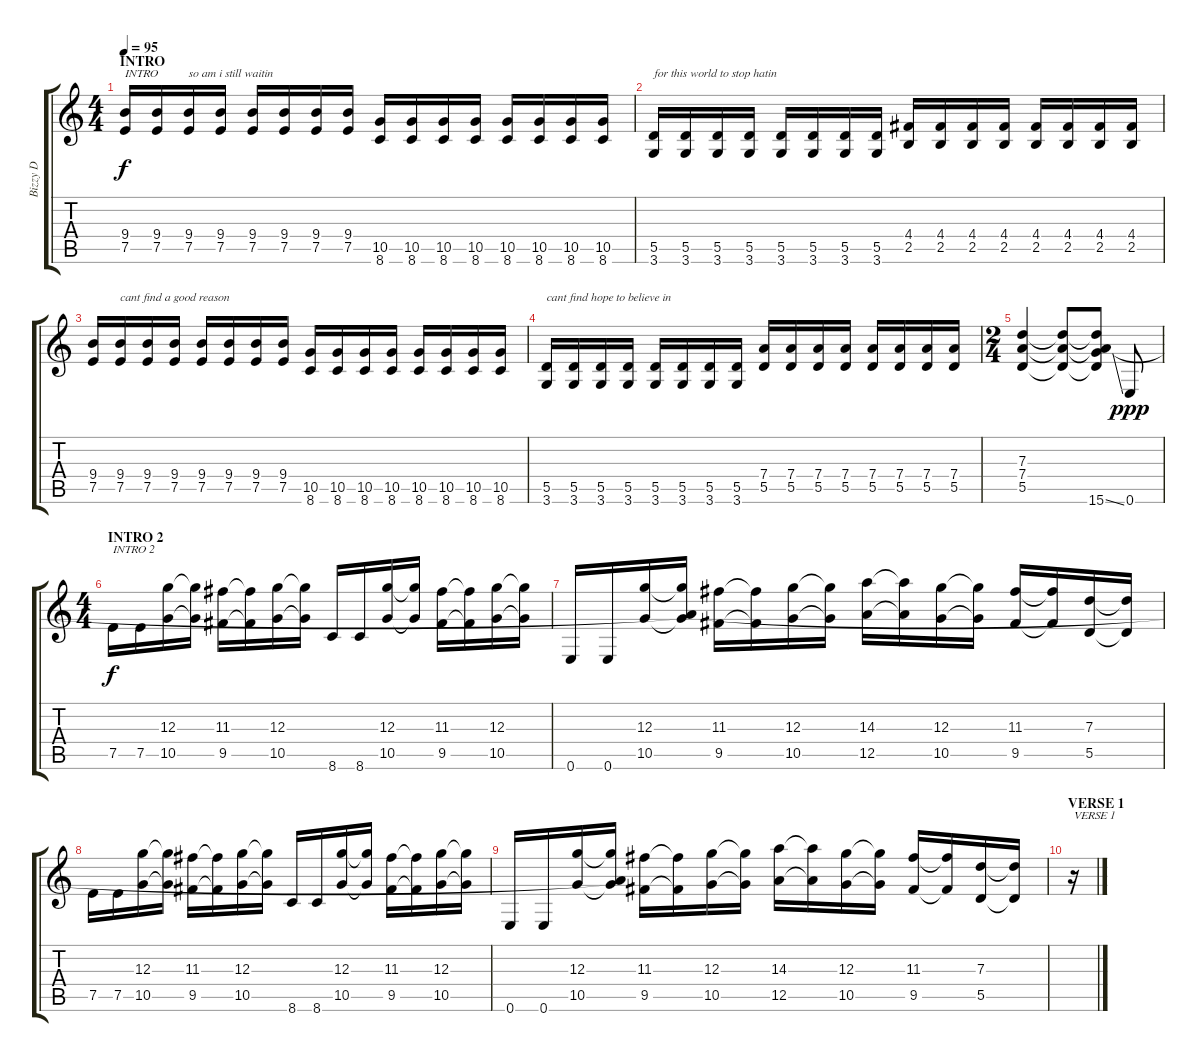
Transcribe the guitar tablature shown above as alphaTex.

\track ("Bizzy D" "Bizzy D") {instrument distortionguitar}
\staff {score tabs}
\tuning (E4 B3 G3 D3 A2 E2) {hide}
\ts (4 4)
\section ("" "INTRO")
\tempo 95
\clef g2
\ks c
(9.4 7.5).16{txt "INTRO" dy f instrument electricguitarmuted} (9.4 7.5).16 (9.4 7.5).16{txt "so am i still waitin"} (9.4 7.5).16 (9.4 7.5).16 (9.4 7.5).16 (9.4 7.5).16 (9.4 7.5).16 (10.5 8.6).16 (10.5 8.6).16 (10.5 8.6).16 (10.5 8.6).16 (10.5 8.6).16 (10.5 8.6).16 (10.5 8.6).16 (10.5 8.6).16 |
(5.5 3.6).16{txt "for this world to stop hatin"} (5.5 3.6).16 (5.5 3.6).16 (5.5 3.6).16 (5.5 3.6).16 (5.5 3.6).16 (5.5 3.6).16 (5.5 3.6).16 (4.4 2.5).16 (4.4 2.5).16 (4.4 2.5).16 (4.4 2.5).16 (4.4 2.5).16 (4.4 2.5).16 (4.4 2.5).16 (4.4 2.5).16 |
(9.4 7.5).16 (9.4 7.5).16{txt "cant find a good reason"} (9.4 7.5).16 (9.4 7.5).16 (9.4 7.5).16 (9.4 7.5).16 (9.4 7.5).16 (9.4 7.5).16 (10.5 8.6).16 (10.5 8.6).16 (10.5 8.6).16 (10.5 8.6).16 (10.5 8.6).16 (10.5 8.6).16 (10.5 8.6).16 (10.5 8.6).16 |
(5.5 3.6).16{txt "cant find hope to believe in"} (5.5 3.6).16 (5.5 3.6).16 (5.5 3.6).16 (5.5 3.6).16 (5.5 3.6).16 (5.5 3.6).16 (5.5 3.6).16 (7.4 5.5).16 (7.4 5.5).16 (7.4 5.5).16 (7.4 5.5).16 (7.4 5.5).16 (7.4 5.5).16 (7.4 5.5).16 (7.4 5.5).16 |
\ts (2 4)
(7.3 7.4 5.5).4{volume 9 instrument distortionguitar} (7.3{t} 7.4{t} 5.5{t}).8 (7.3{t} 7.4{t} 5.5{t} 15.6{ss}).8 0.6.8{dy ppp} |
\ts (4 4)
\section ("" "INTRO 2")
7.5.16{txt "INTRO 2" dy f volume 13} 7.5.16 (12.3 10.5).16 (12.3{t} 10.5{t}).16 (11.3 9.5).16 (11.3{t} 9.5{t}).16 (12.3 10.5).16 (12.3{t} 10.5{t}).16 8.6.16 8.6.16 (12.3 10.5).16 (12.3{t} 10.5{t}).16 (11.3 9.5).16 (11.3{t} 9.5{t}).16 (12.3 10.5).16 (12.3{t} 10.5{t}).16 |
0.6.16 0.6.16 (12.3 10.5).16 (12.3{t} 7.4{t} 10.5{t}).16 (11.3 9.5).16 (11.3{t} 9.5{t}).16 (12.3 10.5).16 (12.3{t} 10.5{t}).16 (14.3 12.5).16 (14.3{t} 12.5{t}).16 (12.3 10.5).16 (12.3{t} 10.5{t}).16 (11.3 9.5).16 (11.3{t} 9.5{t}).16 (7.3 5.5).16 (7.3{t} 5.5{t}).16 |
7.5.16 7.5.16 (12.3 10.5).16 (12.3{t} 10.5{t}).16 (11.3 9.5).16 (11.3{t} 9.5{t}).16 (12.3 10.5).16 (12.3{t} 10.5{t}).16 8.6.16 8.6.16 (12.3 10.5).16 (12.3{t} 10.5{t}).16 (11.3 9.5).16 (11.3{t} 9.5{t}).16 (12.3 10.5).16 (12.3{t} 10.5{t}).16 |
0.6.16 0.6.16 (12.3 10.5).16 (12.3{t} 7.4{t} 10.5{t}).16 (11.3 9.5).16 (11.3{t} 9.5{t}).16 (12.3 10.5).16 (12.3{t} 10.5{t}).16 (14.3 12.5).16 (14.3{t} 12.5{t}).16 (12.3 10.5).16 (12.3{t} 10.5{t}).16 (11.3 9.5).16 (11.3{t} 9.5{t}).16 (7.3 5.5).16 (7.3{t} 5.5{t}).16 |
\section ("" "VERSE 1")
r.16{txt "VERSE 1"}
